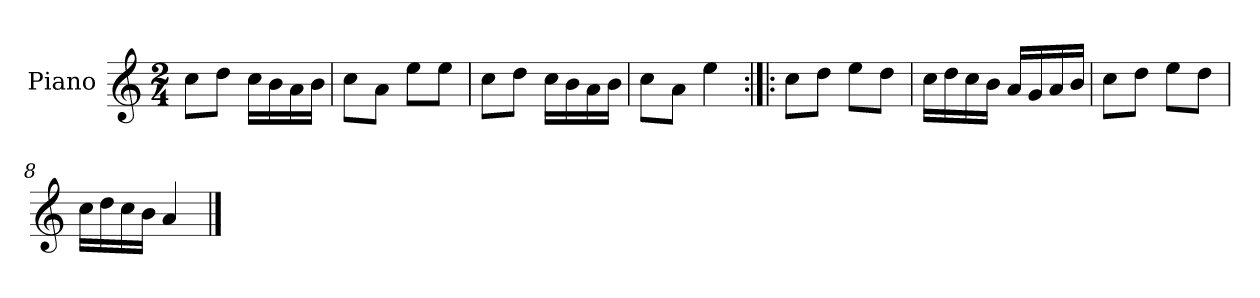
**kern
*part1
*staff1
*I"Piano
*I'Pno.
*clefG2
*k[]
*M2/4
=1
8cc\L
8dd\J
16cc\LL
16b\
16a\
16b\JJ
=2
8cc\L
8a\J
8ee\L
8ee\J
=3
8cc\L
8dd\J
16cc\LL
16b\
16a\
16b\JJ
=4
8cc\L
8a\J
4ee\
=5:|!|:
8cc\L
8dd\J
8ee\L
8dd\J
=6
16cc\LL
16dd\
16cc\
16b\JJ
16a/LL
16g/
16a/
16b/JJ
=7
8cc\L
8dd\J
8ee\L
8dd\J
=8
16cc\LL
16dd\
16cc\
16b\JJ
4a/
==
*-
